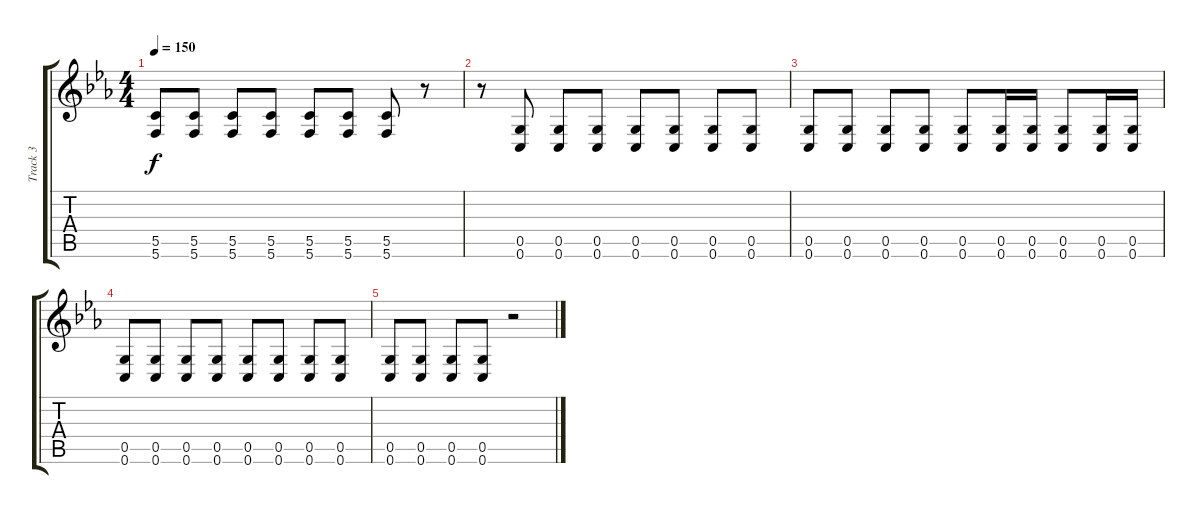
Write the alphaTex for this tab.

\track ("Track 3" "Track 3") {instrument overdrivenguitar}
\staff {score tabs}
\tuning (D4 A3 F3 C3 G2 C2) {hide}
\ts (4 4)
\tempo 150
\clef g2
\ks cminor
(5.5 5.6).8{dy f} (5.5 5.6).8 (5.5 5.6).8 (5.5 5.6).8 (5.5 5.6).8 (5.5 5.6).8 (5.5 5.6).8 r.8 |
r.8 (0.5 0.6).8 (0.5 0.6).8 (0.5 0.6).8 (0.5 0.6).8 (0.5 0.6).8 (0.5 0.6).8 (0.5 0.6).8 |
(0.5 0.6).8 (0.5 0.6).8 (0.5 0.6).8 (0.5 0.6).8 (0.5 0.6).8 (0.5 0.6).16 (0.5 0.6).16 (0.5 0.6).8 (0.5 0.6).16 (0.5 0.6).16 |
(0.5 0.6).8 (0.5 0.6).8 (0.5 0.6).8 (0.5 0.6).8 (0.5 0.6).8 (0.5 0.6).8 (0.5 0.6).8 (0.5 0.6).8 |
(0.5 0.6).8 (0.5 0.6).8 (0.5 0.6).8 (0.5 0.6).8 r.2
